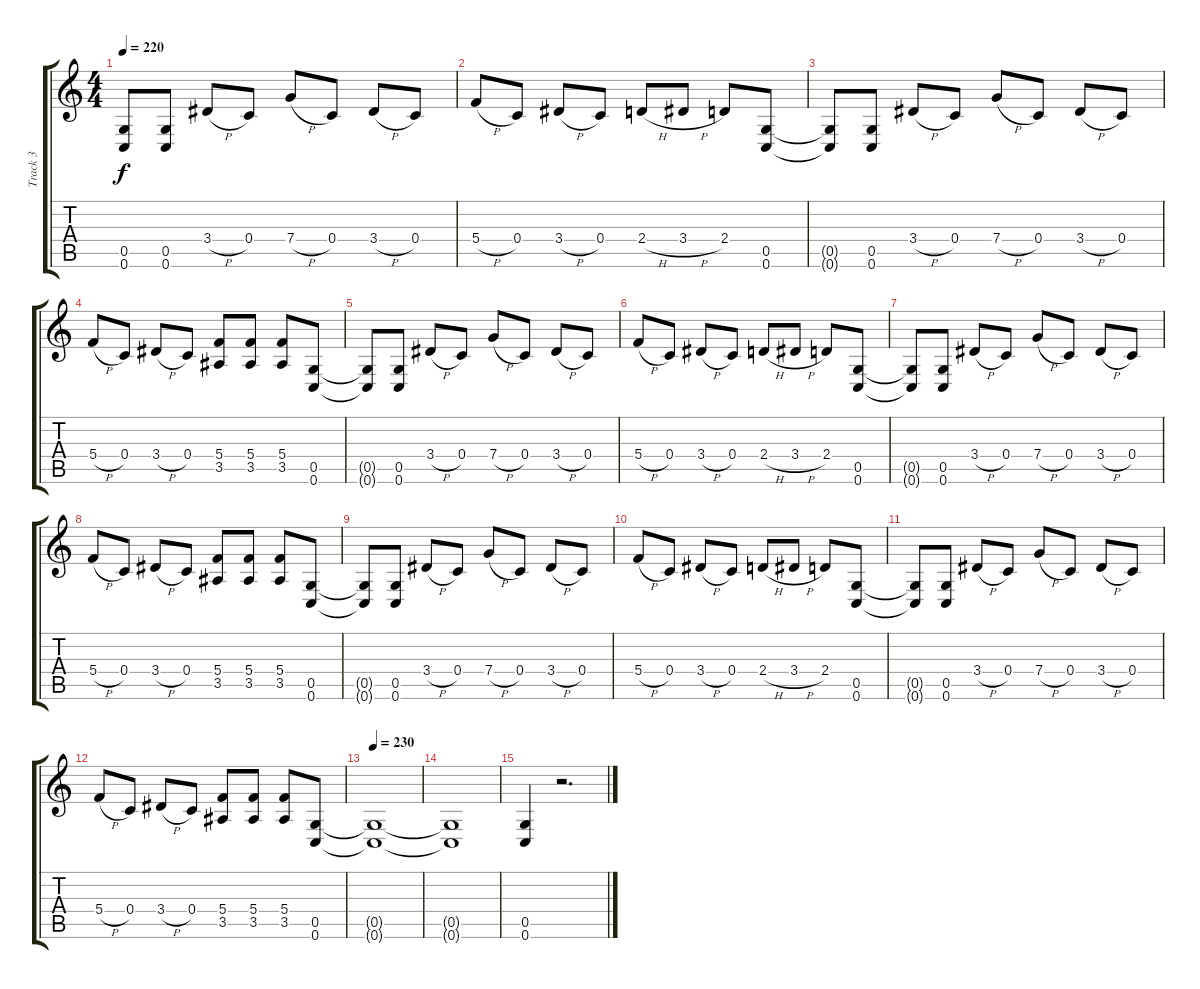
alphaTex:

\track ("Track 3" "Track 3") {instrument distortionguitar}
\staff {score tabs}
\tuning (D4 A3 F3 C3 G2 C2) {hide}
\ts (4 4)
\tempo 220
\clef g2
\ks c
(0.5{t} 0.6{t}).8{dy f} (0.5 0.6).8 3.4{h}.8 0.4.8 7.4{h}.8 0.4.8 3.4{h}.8 0.4.8 |
5.4{h}.8 0.4.8 3.4{h}.8 0.4.8 2.4{h}.8 3.4{h}.8 2.4.8 (0.5 0.6).8 |
(0.5{t} 0.6{t}).8 (0.5 0.6).8 3.4{h}.8 0.4.8 7.4{h}.8 0.4.8 3.4{h}.8 0.4.8 |
5.4{h}.8 0.4.8 3.4{h}.8 0.4.8 (5.4 3.5).8 (5.4 3.5).8 (5.4 3.5).8 (0.5 0.6).8 |
(0.5{t} 0.6{t}).8 (0.5 0.6).8 3.4{h}.8 0.4.8 7.4{h}.8 0.4.8 3.4{h}.8 0.4.8 |
5.4{h}.8 0.4.8 3.4{h}.8 0.4.8 2.4{h}.8 3.4{h}.8 2.4.8 (0.5 0.6).8 |
(0.5{t} 0.6{t}).8 (0.5 0.6).8 3.4{h}.8 0.4.8 7.4{h}.8 0.4.8 3.4{h}.8 0.4.8 |
5.4{h}.8 0.4.8 3.4{h}.8 0.4.8 (5.4 3.5).8 (5.4 3.5).8 (5.4 3.5).8 (0.5 0.6).8 |
(0.5{t} 0.6{t}).8 (0.5 0.6).8 3.4{h}.8 0.4.8 7.4{h}.8 0.4.8 3.4{h}.8 0.4.8 |
5.4{h}.8 0.4.8 3.4{h}.8 0.4.8 2.4{h}.8 3.4{h}.8 2.4.8 (0.5 0.6).8 |
(0.5{t} 0.6{t}).8 (0.5 0.6).8 3.4{h}.8 0.4.8 7.4{h}.8 0.4.8 3.4{h}.8 0.4.8 |
5.4{h}.8 0.4.8 3.4{h}.8 0.4.8 (5.4 3.5).8 (5.4 3.5).8 (5.4 3.5).8 (0.5 0.6).8 |
\tempo 230
(0.5{t} 0.6{t}).1 |
(0.5{t} 0.6{t}).1 |
(0.5 0.6).4 r.2{d}
